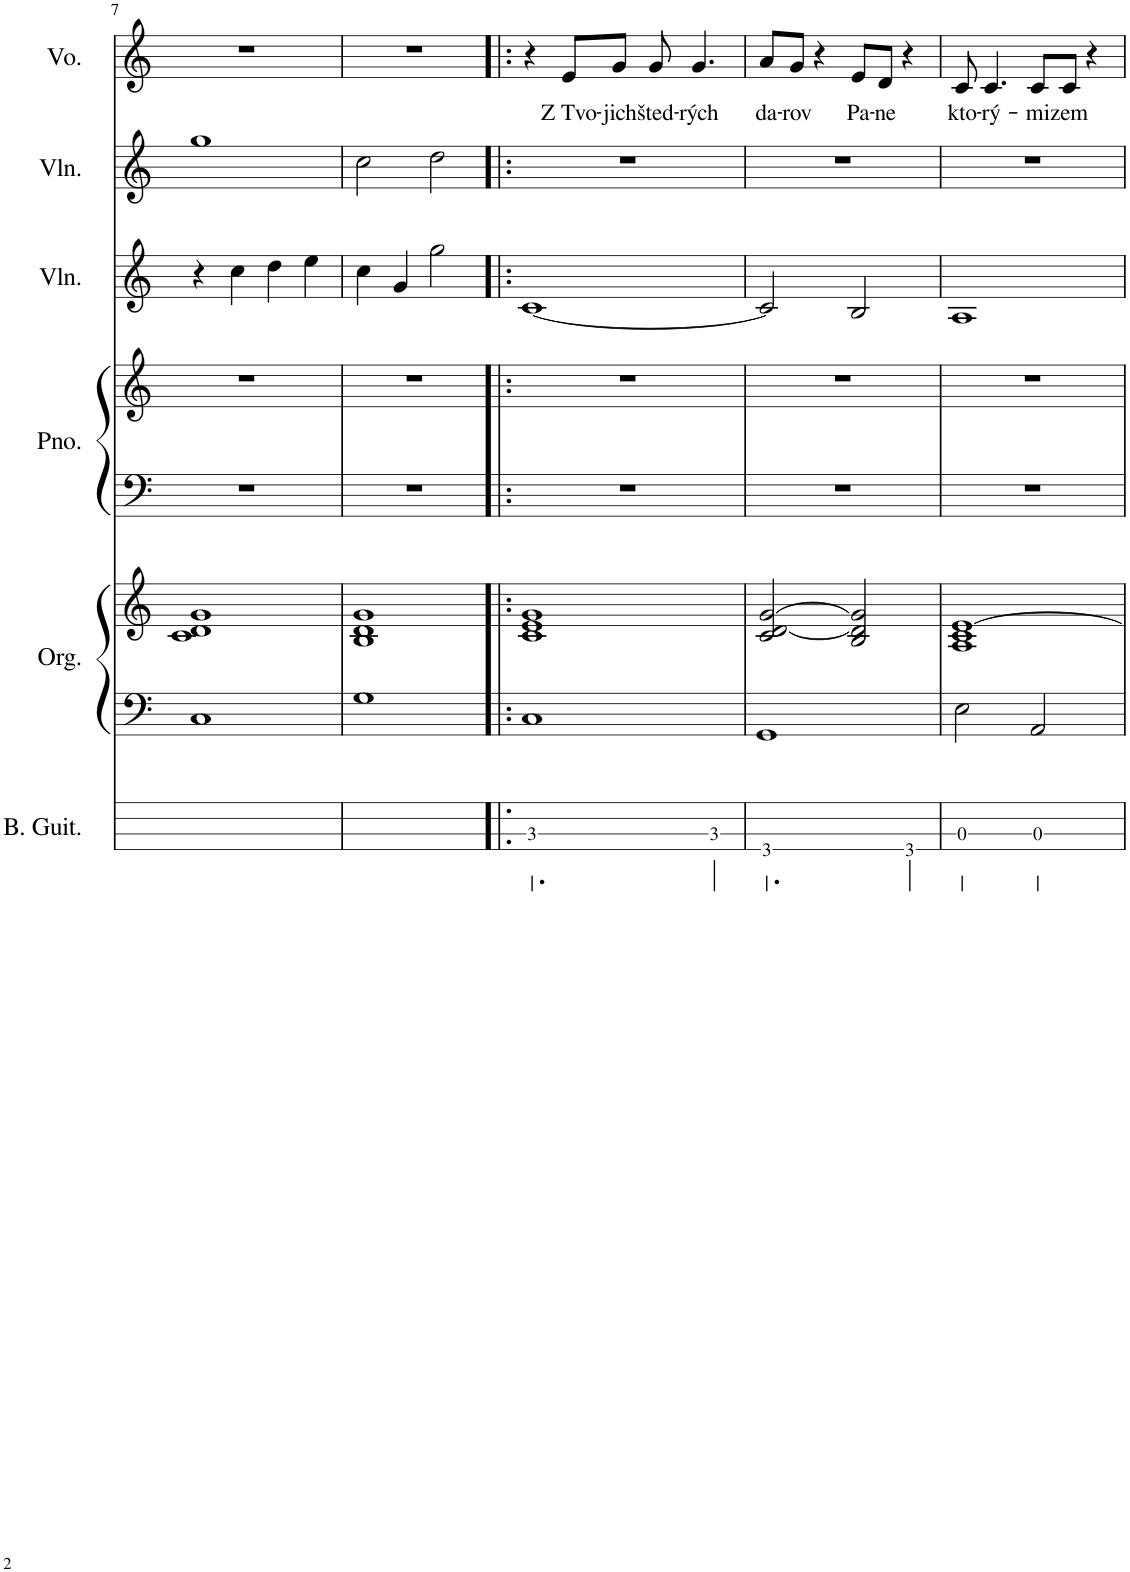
**kern	**kern	**kern	**kern	**kern	**kern	**kern	**kern	**kern	**text
*part7	*part6	*part5	*part5	*part4	*part4	*part3	*part2	*part1	*part1
*staff9	*staff8	*staff7	*staff6	*staff5	*staff4	*staff3	*staff2	*staff1	*staff1
*I"Bass Guitar	*I"Bass Guitar	*I"Organ	*	*I"Piano	*	*I"Violin	*I"Violin	*I"Voice	*
*I'B. Guit.	*I'B. Guit.	*I'Org.	*	*I'Pno.	*	*I'Vln.	*I'Vln.	*I'Vo.	*
!!LO:PB:g=z
*clefF4	*	*clefF4	*clefG2	*clefF4	*clefG2	*clefG2	*clefG2	*clefG2	*
*Trd7c12	*Trd7c12	*	*	*	*	*	*	*	*
*k[]	*k[]	*k[]	*k[]	*k[]	*k[]	*k[]	*k[]	*k[]	*
*M4/4	*M4/4	*M4/4	*M4/4	*M4/4	*M4/4	*M4/4	*M4/4	*M4/4	*
=7	=7	=7	=7	=7	=7	=7	=7	=7	=7
*	*	*	*^	*	*	*	*	*	*
1r	1r	1C	1g	1c 1d	1r	1r	4r	1gg	1r	.
.	.	.	.	.	.	.	4cc\	.	.	.
.	.	.	.	.	.	.	4dd\	.	.	.
.	.	.	.	.	.	.	4ee\	.	.	.
=8	=8	=8	=8	=8	=8	=8	=8	=8	=8	=8
1r	1r	1G	1g	1B 1d	1r	1r	4cc\	2cc\	1r	.
.	.	.	.	.	.	.	4g/	.	.	.
.	.	.	.	.	.	.	2gg\	2dd\	.	.
*	*	*	*v	*v	*	*	*	*	*	*
=9!|:	=9!|:	=9!|:	=9!|:	=9!|:	=9!|:	=9!|:	=9!|:	=9!|:	=9!|:
2.C	2.C\	1C	1c 1e 1g	1r	1r	[1c	1r	4r	.
!	!	!	!	!	!	!	!	!	!LO:LY:b
.	.	.	.	.	.	.	.	8e/L	Z Tvo-
!	!	!	!	!	!	!	!	!	!LO:LY:b
.	.	.	.	.	.	.	.	8g/J	-jich
!	!	!	!	!	!	!	!	!	!LO:LY:b
.	.	.	.	.	.	.	.	8g/	šted-
!	!	!	!	!	!	!	!	!	!LO:LY:b
.	.	.	.	.	.	.	.	4.g/	-rých
4C	4C\	.	.	.	.	.	.	.	.
=10	=10	=10	=10	=10	=10	=10	=10	=10	=10
!	!	!	!	!	!	!	!	!	!LO:LY:b
2.GG	2.GG\	1GG	2c/ [2d/ [2g/	1r	1r	2c/]	1r	8a/L	da-
!	!	!	!	!	!	!	!	!	!LO:LY:b
.	.	.	.	.	.	.	.	8g/J	-rov
.	.	.	.	.	.	.	.	4r	.
!	!	!	!	!	!	!	!	!	!LO:LY:b
.	.	.	2B/ 2d/] 2g/]	.	.	2B/	.	8e/L	Pa-
!	!	!	!	!	!	!	!	!	!LO:LY:b
.	.	.	.	.	.	.	.	8d/J	-ne
4GG	4GG\	.	.	.	.	.	.	4r	.
=11	=11	=11	=11	=11	=11	=11	=11	=11	=11
!	!	!	!	!	!	!	!	!	!LO:LY:b
2AA	2AA\	2E\	1A 1c [1e	1r	1r	1A	1r	8c/	kto-
!	!	!	!	!	!	!	!	!	!LO:LY:b
.	.	.	.	.	.	.	.	4.c/	-rý-
!	!	!	!	!	!	!	!	!	!LO:LY:b
2AA	2AA\	2AA/	.	.	.	.	.	8c/L	-mi
!	!	!	!	!	!	!	!	!	!LO:LY:b
.	.	.	.	.	.	.	.	8c/J	zem
.	.	.	.	.	.	.	.	4r	.
=	=	=	=	=	=	=	=	=	=
*-	*-	*-	*-	*-	*-	*-	*-	*-	*-
